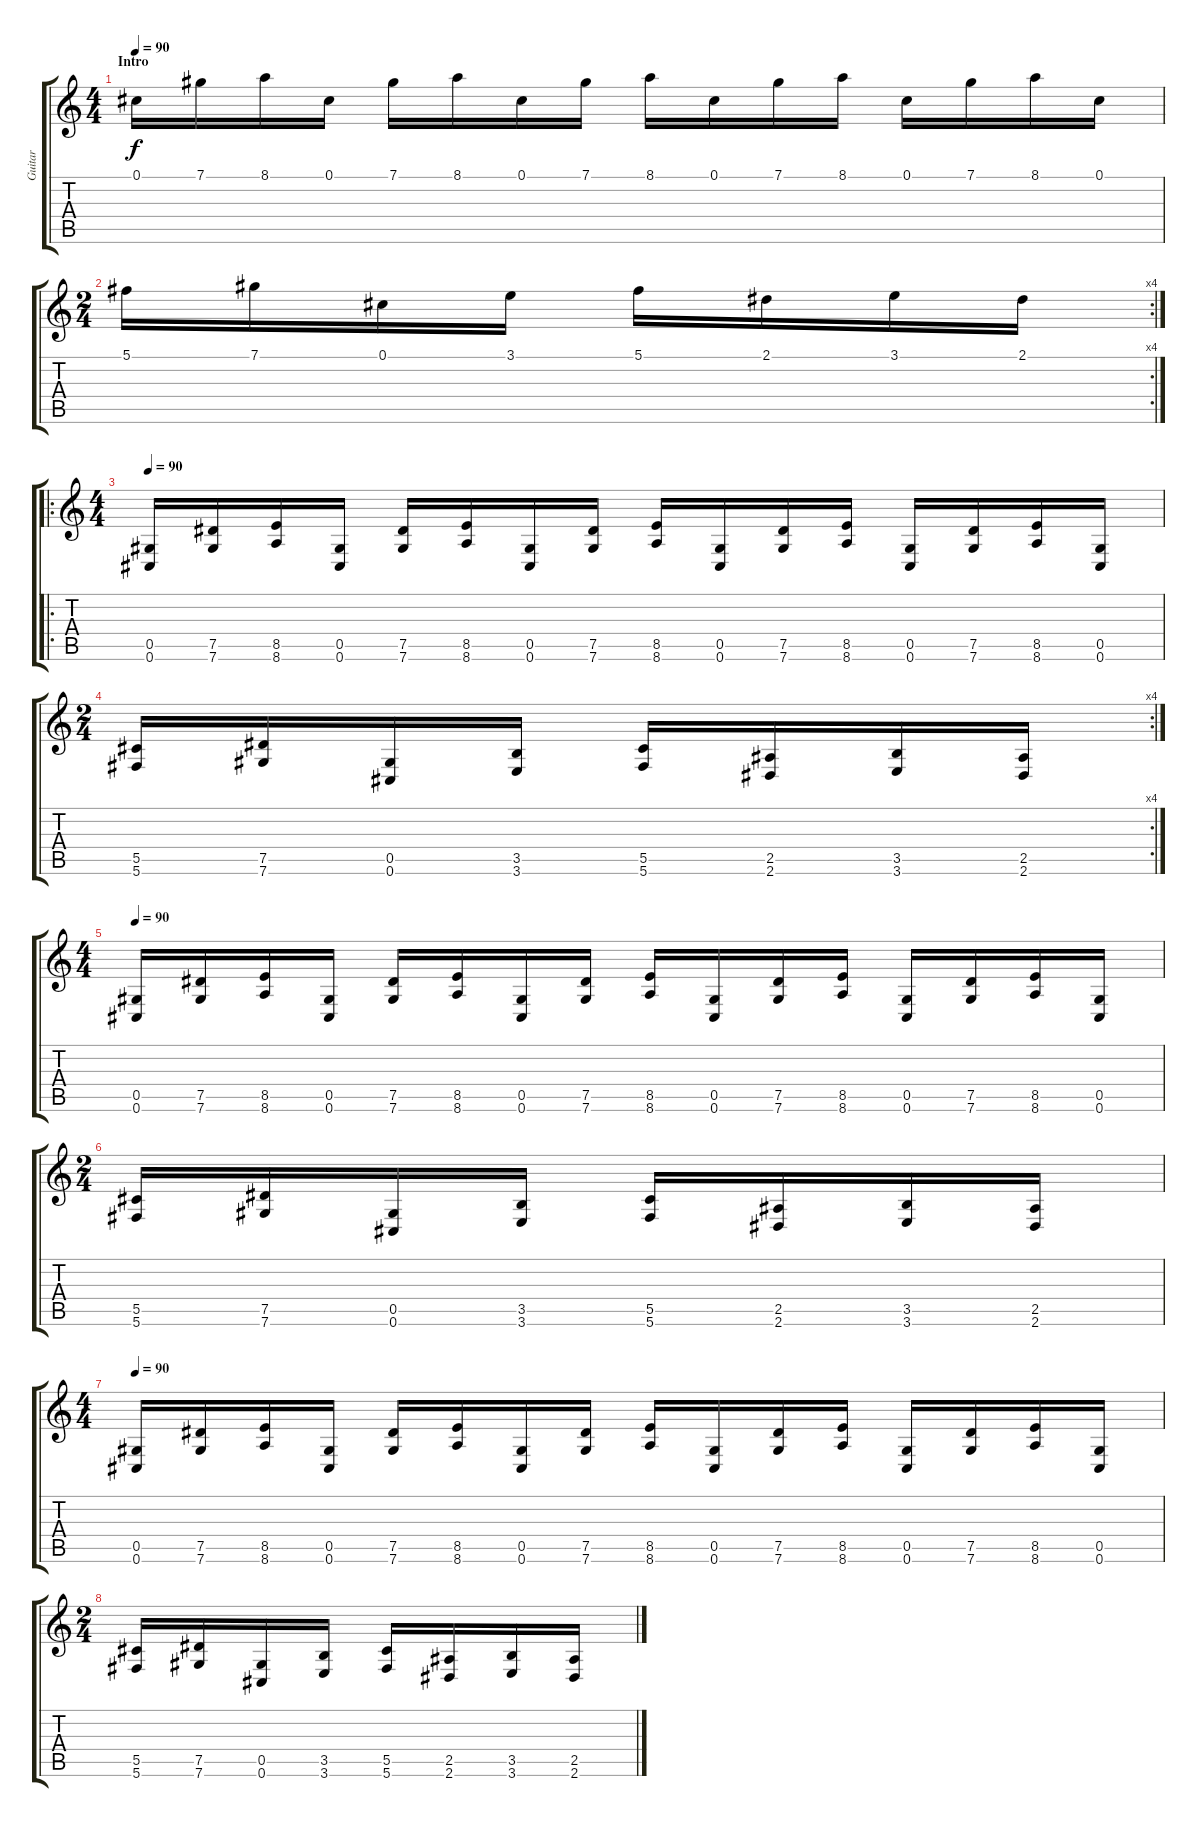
\track ("Guitar" "Guitar") {instrument distortionguitar}
\staff {score tabs}
\tuning (Db4 Bb3 Gb3 Db3 Ab2 Db2) {hide}
\ts (4 4)
\section ("" "Intro")
\tempo 90
\clef g2
\ks c
0.1.16{dy f instrument distortionguitar} 7.1.16 8.1.16 0.1.16 7.1.16 8.1.16 0.1.16 7.1.16 8.1.16 0.1.16 7.1.16 8.1.16 0.1.16 7.1.16 8.1.16 0.1.16 |
\rc 4
\ts (2 4)
5.1.16 7.1.16 0.1.16 3.1.16 5.1.16 2.1.16 3.1.16 2.1.16 |
\ro
\ts (4 4)
\tempo 90
(0.5 0.6).16 (7.5 7.6).16 (8.5 8.6).16 (0.5 0.6).16 (7.5 7.6).16 (8.5 8.6).16 (0.5 0.6).16 (7.5 7.6).16 (8.5 8.6).16 (0.5 0.6).16 (7.5 7.6).16 (8.5 8.6).16 (0.5 0.6).16 (7.5 7.6).16 (8.5 8.6).16 (0.5 0.6).16 |
\rc 4
\ts (2 4)
(5.5 5.6).16 (7.5 7.6).16 (0.5 0.6).16 (3.5 3.6).16 (5.5 5.6).16 (2.5 2.6).16 (3.5 3.6).16 (2.5 2.6).16 |
\ts (4 4)
\tempo 90
(0.5 0.6).16 (7.5 7.6).16 (8.5 8.6).16 (0.5 0.6).16 (7.5 7.6).16 (8.5 8.6).16 (0.5 0.6).16 (7.5 7.6).16 (8.5 8.6).16 (0.5 0.6).16 (7.5 7.6).16 (8.5 8.6).16 (0.5 0.6).16 (7.5 7.6).16 (8.5 8.6).16 (0.5 0.6).16 |
\ts (2 4)
(5.5 5.6).16 (7.5 7.6).16 (0.5 0.6).16 (3.5 3.6).16 (5.5 5.6).16 (2.5 2.6).16 (3.5 3.6).16 (2.5 2.6).16 |
\ts (4 4)
\tempo 90
(0.5 0.6).16 (7.5 7.6).16 (8.5 8.6).16 (0.5 0.6).16 (7.5 7.6).16 (8.5 8.6).16 (0.5 0.6).16 (7.5 7.6).16 (8.5 8.6).16 (0.5 0.6).16 (7.5 7.6).16 (8.5 8.6).16 (0.5 0.6).16 (7.5 7.6).16 (8.5 8.6).16 (0.5 0.6).16 |
\ts (2 4)
(5.5 5.6).16 (7.5 7.6).16 (0.5 0.6).16 (3.5 3.6).16 (5.5 5.6).16 (2.5 2.6).16 (3.5 3.6).16 (2.5 2.6).16
